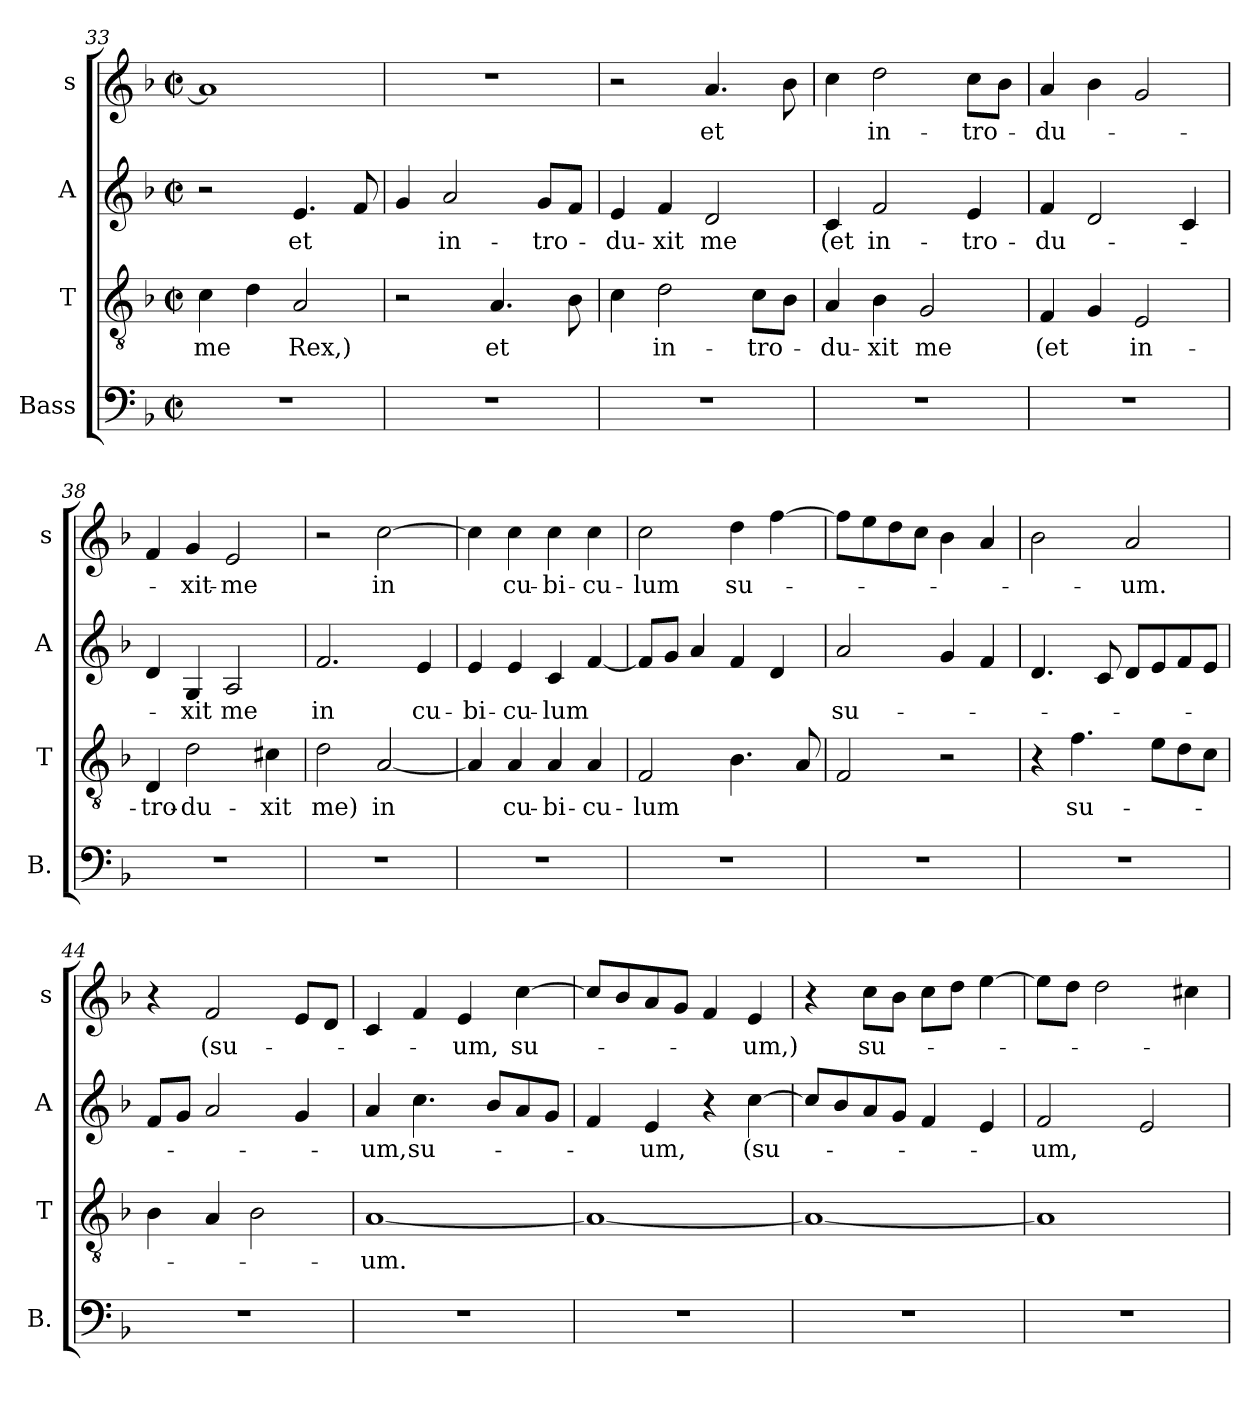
**kern	**kern	**text	**kern	**text	**kern	**text
*part4	*part3	*part3	*part2	*part2	*part1	*part1
*staff4	*staff3	*staff3	*staff2	*staff2	*staff1	*staff1
*I"Bass	*I"T	*	*I"A	*	*I"s	*
*I'B.	*I'T	*	*I'A	*	*I's	*
!!LO:PB:g=z
*clefF4	*clefGv2	*	*clefG2	*	*clefG2	*
*k[b-]	*k[b-]	*	*k[b-]	*	*k[b-]	*
*M2/2	*M2/2	*	*M2/2	*	*M2/2	*
*met(c|)	*met(c|)	*	*met(c|)	*	*met(c|)	*
=33	=33	=33	=33	=33	=33	=33
!	!	!LO:LY:b	!	!	!	!
1r	4c\	me	2r	.	1a]	.
.	4d\	.	.	.	.	.
!	!	!LO:LY:b	!	!LO:LY:b	!	!
.	2A/	Rex,)	4.e/	et	.	.
.	.	.	8f/	.	.	.
=34	=34	=34	=34	=34	=34	=34
1r	2r	.	4g/	.	1r	.
!	!	!	!	!LO:LY:b	!	!
.	.	.	2a/	in-	.	.
!	!	!LO:LY:b	!	!	!	!
.	4.A/	et	.	.	.	.
!	!	!	!	!LO:LY:b	!	!
.	.	.	8gL	-tro-	.	.
.	8B-\	.	8fJ	.	.	.
=35	=35	=35	=35	=35	=35	=35
!	!	!	!	!LO:LY:b	!	!
1r	4c\	.	4e/	-du-	2r	.
!	!	!LO:LY:b	!	!LO:LY:b	!	!
.	2d\	in-	4f/	-xit	.	.
!	!	!	!	!LO:LY:b	!	!LO:LY:b
.	.	.	2d/	me	4.a/	et
!	!	!LO:LY:b	!	!	!	!
.	8cL	-tro-	.	.	.	.
.	8B-J	.	.	.	8b-\	.
=36	=36	=36	=36	=36	=36	=36
!	!	!LO:LY:b	!	!LO:LY:b	!	!
1r	4A/	-du-	4c/	(et	4cc\	.
!	!	!LO:LY:b	!	!LO:LY:b	!	!LO:LY:b
.	4B-\	-xit	2f/	in-	2dd\	in-
!	!	!LO:LY:b	!	!	!	!
.	2G/	me	.	.	.	.
!	!	!	!	!LO:LY:b	!	!LO:LY:b
.	.	.	4e/	-tro-	8ccL	-tro-
.	.	.	.	.	8b-J	.
=37	=37	=37	=37	=37	=37	=37
!	!	!LO:LY:b	!	!LO:LY:b	!	!LO:LY:b
1r	4F/	(et	4f/	-du-	4a/	-du-
.	4G/	.	2d/	.	4b-\	.
!	!	!LO:LY:b	!	!	!	!
.	2E/	in-	.	.	2g/	.
.	.	.	4c/	.	.	.
=38	=38	=38	=38	=38	=38	=38
!	!	!LO:LY:b	!	!	!	!
1r	4D/	-tro-	4d/	.	4f/	.
!	!	!LO:LY:b	!	!LO:LY:b	!	!LO:LY:b
.	2d\	-du-	4G/	-xit	4g/	-xit-
!	!	!	!	!LO:LY:b	!	!LO:LY:b
.	.	.	2A/	me	2e/	-me
!	!	!LO:LY:b	!	!	!	!
.	4c#X\	-xit	.	.	.	.
!!LO:PB:g=z
=39	=39	=39	=39	=39	=39	=39
!	!	!LO:LY:b	!	!LO:LY:b	!	!
1r	2d\	me)	2.f/	in	2r	.
!	!	!LO:LY:b	!	!	!	!LO:LY:b
.	[2A/	in	.	.	[2cc\	in
!	!	!	!	!LO:LY:b	!	!
.	.	.	4e/	cu-	.	.
=40	=40	=40	=40	=40	=40	=40
!	!	!	!	!LO:LY:b	!	!
1r	4A/]	.	4e/	-bi-	4cc\]	.
!	!	!LO:LY:b	!	!LO:LY:b	!	!LO:LY:b
.	4A/	cu-	4e/	-cu-	4cc\	cu-
!	!	!LO:LY:b	!	!LO:LY:b	!	!LO:LY:b
.	4A/	-bi-	4c/	-lum	4cc\	-bi-
!	!	!LO:LY:b	!	!	!	!LO:LY:b
.	4A/	-cu-	[4f/	.	4cc\	-cu-
=41	=41	=41	=41	=41	=41	=41
!	!	!LO:LY:b	!	!	!	!LO:LY:b
1r	2F/	-lum	8fL]	.	2cc\	-lum
.	.	.	8gJ	.	.	.
.	.	.	4a/	.	.	.
!	!	!	!	!	!	!LO:LY:b
.	4.B-\	.	4f/	.	4dd\	su-
.	.	.	4d/	.	[4ff\	.
.	8A/	.	.	.	.	.
=42	=42	=42	=42	=42	=42	=42
!	!	!	!	!LO:LY:b	!	!
1r	2F/	.	2a/	su-	8ffL]	.
.	.	.	.	.	8ee	.
.	.	.	.	.	8dd	.
.	.	.	.	.	8ccJ	.
.	2r	.	4g/	.	4b-\	.
.	.	.	4f/	.	4a/	.
=43	=43	=43	=43	=43	=43	=43
1r	4r	.	4.d/	.	2b-\	.
!	!	!LO:LY:b	!	!	!	!
.	4.f\	su-	.	.	.	.
.	.	.	8c/	.	.	.
!	!	!	!	!	!	!LO:LY:b
.	.	.	8dL	.	2a/	-um.
.	8eL	.	8e	.	.	.
.	8d	.	8f	.	.	.
.	8cJ	.	8eJ	.	.	.
=44	=44	=44	=44	=44	=44	=44
1r	4B-\	.	8fL	.	4r	.
.	.	.	8gJ	.	.	.
!	!	!	!	!	!	!LO:LY:b
.	4A/	.	2a/	.	2f/	(su-
.	2B-\	.	.	.	.	.
.	.	.	4g/	.	8eL	.
.	.	.	.	.	8dJ	.
!!LO:LB:g=z
=45	=45	=45	=45	=45	=45	=45
!	!	!LO:LY:b	!	!LO:LY:b	!	!
1r	[1A	-um.	4a/	um,	4c/	.
!	!	!	!	!LO:LY:b	!	!
.	.	.	4.cc\	su-	4f/	.
!	!	!	!	!	!	!LO:LY:b
.	.	.	.	.	4e/	-um,
.	.	.	8b-L	.	.	.
!	!	!	!	!	!	!LO:LY:b
.	.	.	8a	.	[4cc\	su-
.	.	.	8gJ	.	.	.
=46	=46	=46	=46	=46	=46	=46
1r	1A_	.	4f/	.	8ccL]	.
.	.	.	.	.	8b-	.
!	!	!	!	!LO:LY:b	!	!
.	.	.	4e/	-um,	8a	.
.	.	.	.	.	8gJ	.
.	.	.	4r	.	4f/	.
!	!	!	!	!LO:LY:b	!	!LO:LY:b
.	.	.	[4cc\	(su-	4e/	-um,)
=47	=47	=47	=47	=47	=47	=47
1r	1A_	.	8ccL]	.	4r	.
.	.	.	8b-	.	.	.
!	!	!	!	!	!	!LO:LY:b
.	.	.	8a	.	8ccL	su-
.	.	.	8gJ	.	8b-J	.
.	.	.	4f/	.	8ccL	.
.	.	.	.	.	8ddJ	.
.	.	.	4e/	.	[4ee\	.
=48	=48	=48	=48	=48	=48	=48
!	!	!	!	!LO:LY:b	!	!
1r	1A]	.	2f/	um,	8eeL]	.
.	.	.	.	.	8ddJ	.
.	.	.	.	.	2dd\	.
.	.	.	2e/	.	.	.
.	.	.	.	.	4cc#X\	.
=	=	=	=	=	=	=
*-	*-	*-	*-	*-	*-	*-
